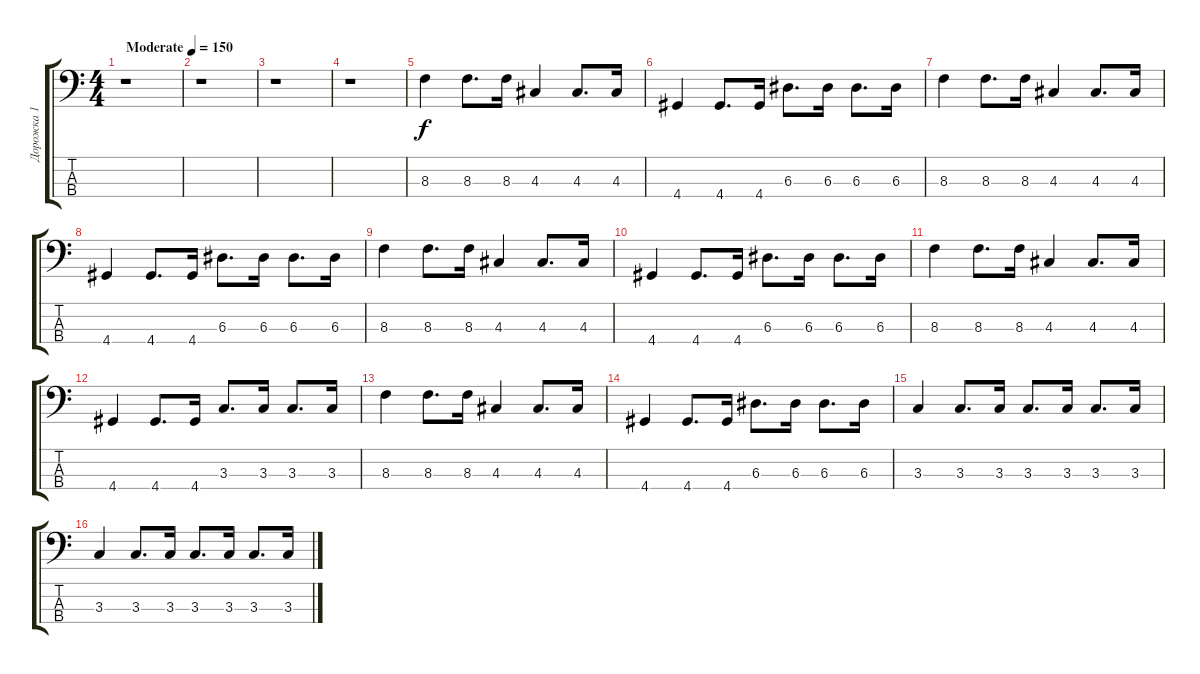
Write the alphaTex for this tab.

\track ("Дорожка 1" "Дорожка 1") {instrument acousticguitarsteel}
\staff {score tabs}
\tuning (G2 D2 A1 E1) {hide}
\ts (4 4)
\tempo (150 "Moderate")
\clef f4
\ks c
r.1{dy f instrument acousticguitarsteel} |
r.1 |
r.1 |
r.1 |
8.3.4 8.3.8{d} 8.3.16 4.3.4 4.3.8{d} 4.3.16 |
4.4.4 4.4.8{d} 4.4.16 6.3.8{d} 6.3.16 6.3.8{d} 6.3.16 |
8.3.4 8.3.8{d} 8.3.16 4.3.4 4.3.8{d} 4.3.16 |
4.4.4 4.4.8{d} 4.4.16 6.3.8{d} 6.3.16 6.3.8{d} 6.3.16 |
8.3.4 8.3.8{d} 8.3.16 4.3.4 4.3.8{d} 4.3.16 |
4.4.4 4.4.8{d} 4.4.16 6.3.8{d} 6.3.16 6.3.8{d} 6.3.16 |
8.3.4 8.3.8{d} 8.3.16 4.3.4 4.3.8{d} 4.3.16 |
4.4.4 4.4.8{d} 4.4.16 3.3.8{d} 3.3.16 3.3.8{d} 3.3.16 |
8.3.4 8.3.8{d} 8.3.16 4.3.4 4.3.8{d} 4.3.16 |
4.4.4 4.4.8{d} 4.4.16 6.3.8{d} 6.3.16 6.3.8{d} 6.3.16 |
3.3.4 3.3.8{d} 3.3.16 3.3.8{d} 3.3.16 3.3.8{d} 3.3.16 |
3.3.4 3.3.8{d} 3.3.16 3.3.8{d} 3.3.16 3.3.8{d} 3.3.16
